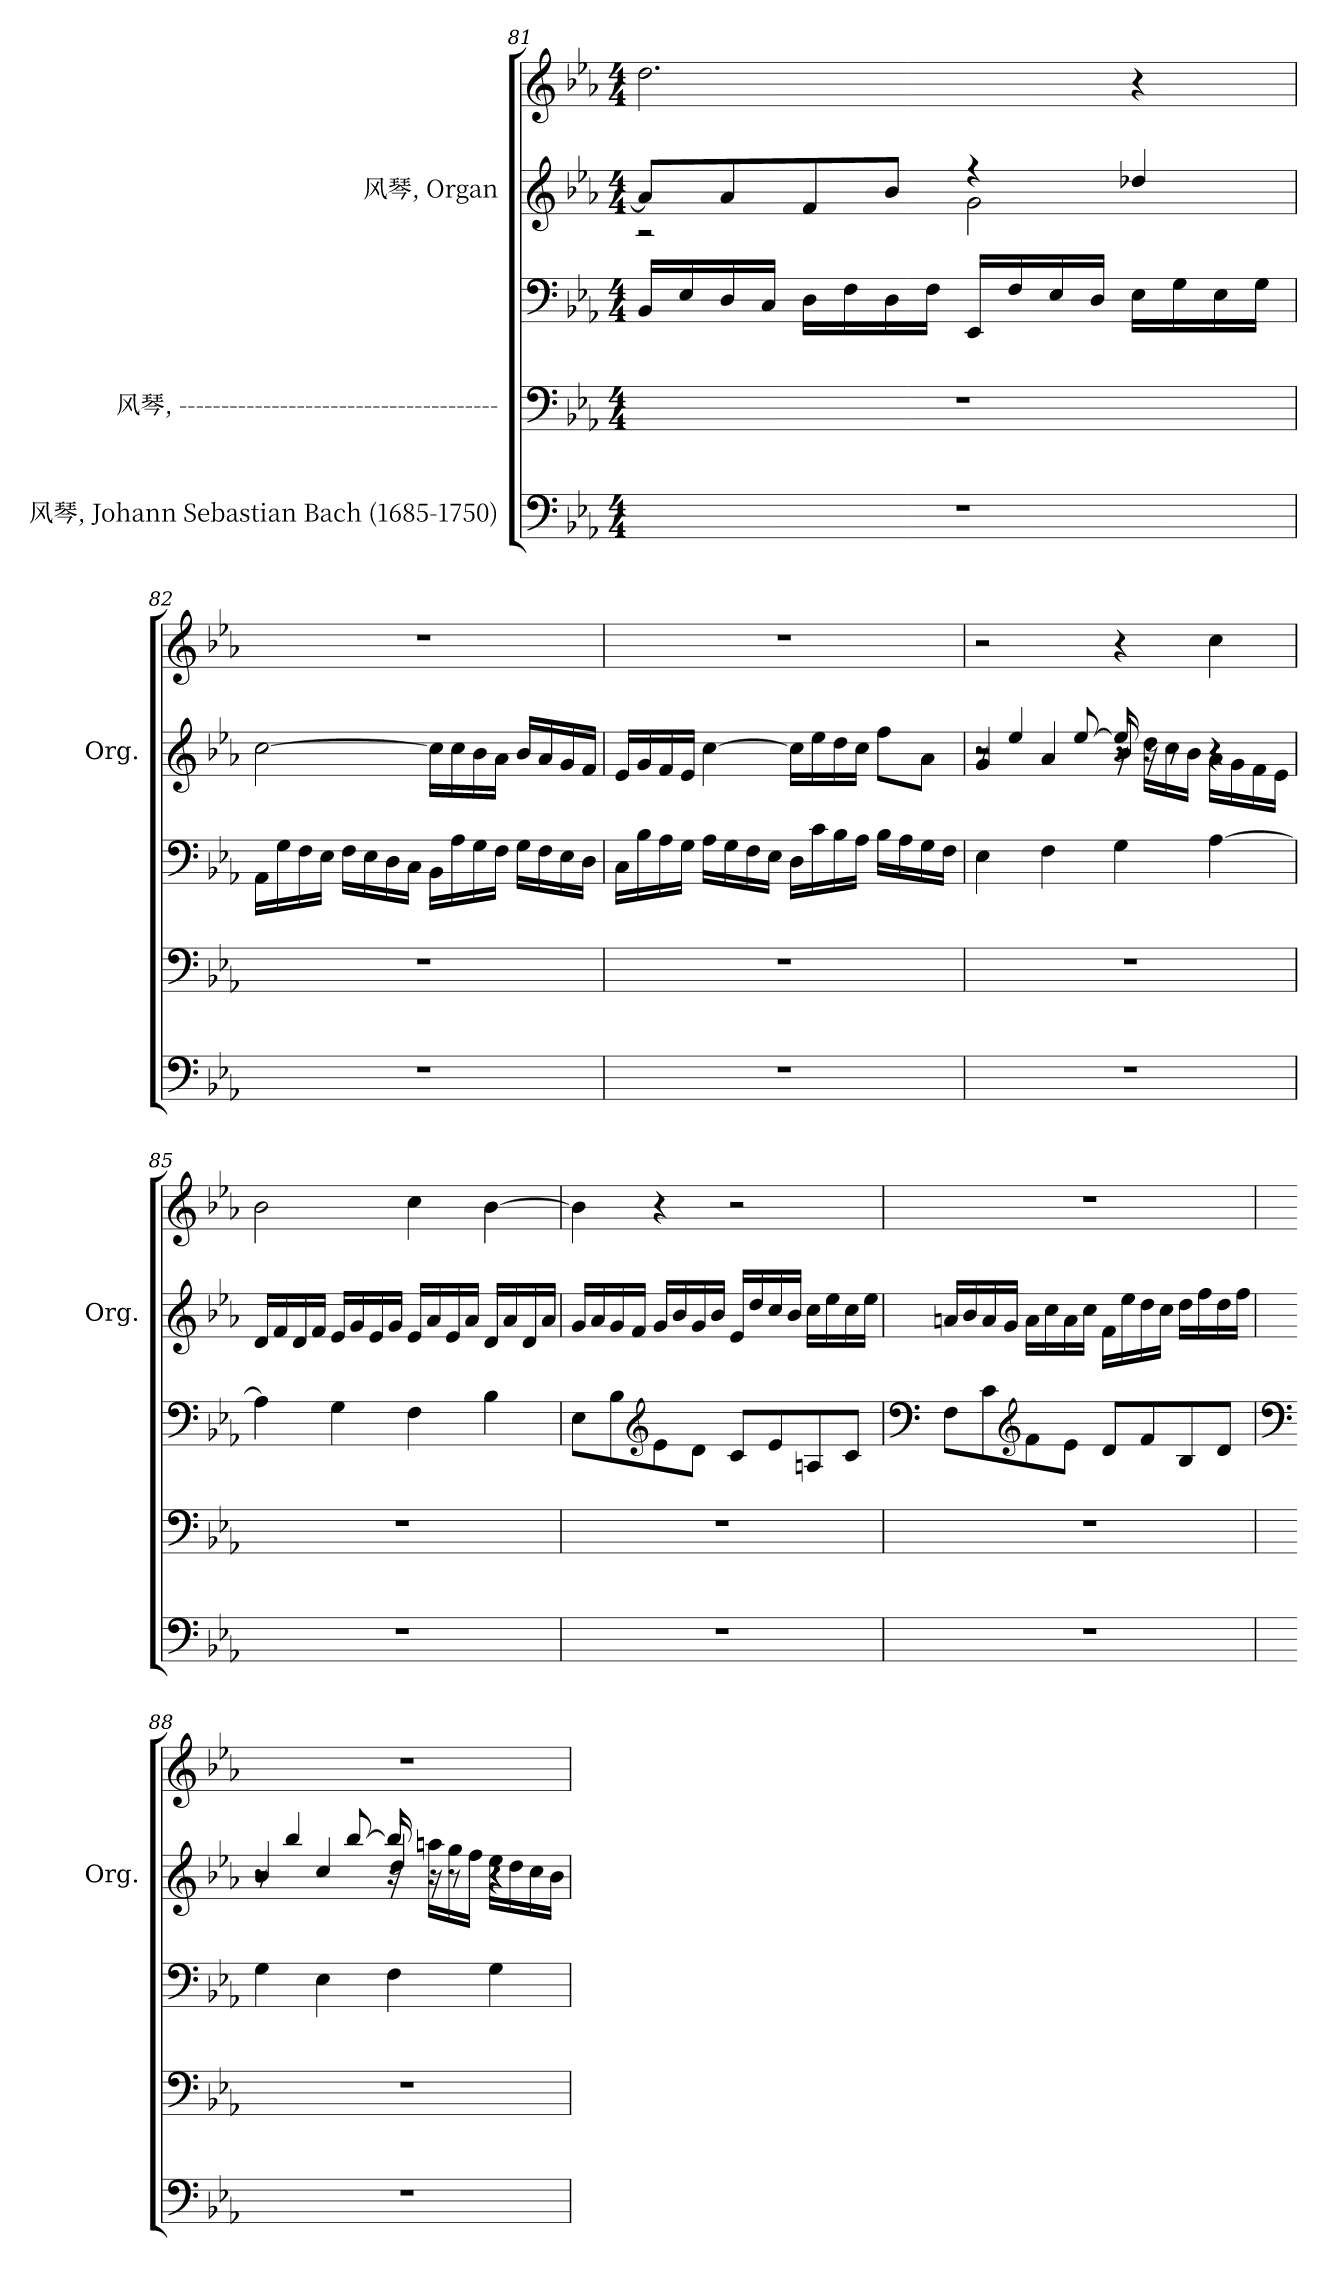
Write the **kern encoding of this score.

**kern	**kern	**kern	**kern	**kern
*part3	*part2	*part2	*part1	*part1
*staff5	*staff4	*staff3	*staff2	*staff1
*I"风琴, Johann Sebastian Bach   (1685-1750)	*I"风琴, --------------------------------------	*	*I"风琴, Organ	*
*	*	*	*I'Org.	*
*clefF4	*clefF4	*clefF4	*clefG2	*clefG2
*k[b-e-a-]	*k[b-e-a-]	*k[b-e-a-]	*k[b-e-a-]	*k[b-e-a-]
*M4/4	*M4/4	*M4/4	*M4/4	*M4/4
=81	=81	=81	=81	=81
*	*	*	*^	*
1r	1r	16BB-/LL	8a-/L]	2r	2.dd\
.	.	16E-/	.	.	.
.	.	16D/	8a-/	.	.
.	.	16C/JJ	.	.	.
.	.	16D\LL	8f/	.	.
.	.	16F\	.	.	.
.	.	16D\	8b-/J	.	.
.	.	16F\JJ	.	.	.
.	.	16EE-/LL	4r	2g\	.
.	.	16F/	.	.	.
.	.	16E-/	.	.	.
.	.	16D/JJ	.	.	.
.	.	16E-\LL	4dd-X/	.	4r
.	.	16G\	.	.	.
.	.	16E-\	.	.	.
.	.	16G\JJ	.	.	.
*	*	*	*v	*v	*
!!LO:PB:g=z
=82	=82	=82	=82	=82
1r	1r	16AA-\LL	[2cc\	1r
.	.	16G\	.	.
.	.	16F\	.	.
.	.	16E-\JJ	.	.
.	.	16F\LL	.	.
.	.	16E-\	.	.
.	.	16D\	.	.
.	.	16C\JJ	.	.
.	.	16BB-\LL	16cc\LL]	.
.	.	16A-\	16cc\	.
.	.	16G\	16b-\	.
.	.	16F\JJ	16a-\JJ	.
.	.	16G\LL	16b-/LL	.
.	.	16F\	16a-/	.
.	.	16E-\	16g/	.
.	.	16D\JJ	16f/JJ	.
=83	=83	=83	=83	=83
1r	1r	16C\LL	16e-/LL	1r
.	.	16B-\	16g/	.
.	.	16A-\	16f/	.
.	.	16G\JJ	16e-/JJ	.
.	.	16A-\LL	[4cc\	.
.	.	16G\	.	.
.	.	16F\	.	.
.	.	16E-\JJ	.	.
.	.	16D\LL	16cc\LL]	.
.	.	16c\	16ee-\	.
.	.	16B-\	16dd\	.
.	.	16A-\JJ	16cc\JJ	.
.	.	16B-\LL	8ff\L	.
.	.	16A-\	.	.
.	.	16G\	8a-\J	.
.	.	16F\JJ	.	.
!!LO:LB:g=z
=84	=84	=84	=84	=84
*	*	*	*^	*
*	*	*	*	*^	*
1r	1r	4E-\	8r	2r	4g/	2r
.	.	.	4ee-/	.	.	.
.	.	4F\	.	.	4a-/	.
.	.	.	[8ee-/	.	.	.
.	.	4G\	16ee-/]	16r	4b-/	4r
.	.	.	16r	16dd\LL	.	.
.	.	.	8r	16cc\	.	.
.	.	.	.	16b-\JJ	.	.
.	.	[4A-\	4r	16a-\LL	4r	4cc\
.	.	.	.	16g\	.	.
.	.	.	.	16f\	.	.
.	.	.	.	16e-\JJ	.	.
*	*	*	*v	*v	*v	*
=85	=85	=85	=85	=85
1r	1r	4A-\]	16d/LL	2b-\
.	.	.	16f/	.
.	.	.	16d/	.
.	.	.	16f/JJ	.
.	.	4G\	16e-/LL	.
.	.	.	16g/	.
.	.	.	16e-/	.
.	.	.	16g/JJ	.
.	.	4F\	16e-/LL	4cc\
.	.	.	16a-/	.
.	.	.	16e-/	.
.	.	.	16a-/JJ	.
.	.	4B-\	16d/LL	[4b-\
.	.	.	16a-/	.
.	.	.	16d/	.
.	.	.	16a-/JJ	.
!!LO:PB:g=z
=86	=86	=86	=86	=86
1r	1r	8E-\L	16g/LL	4b-\]
.	.	.	16a-/	.
.	.	8B-\	16g/	.
.	.	.	16f/JJ	.
*	*	*clefG2	*	*
.	.	8e-\	16g/LL	4r
.	.	.	16b-/	.
.	.	8d\J	16g/	.
.	.	.	16b-/JJ	.
.	.	8c/L	16e-/LL	2r
.	.	.	16dd/	.
.	.	8e-/	16cc/	.
.	.	.	16b-/JJ	.
.	.	8An/	16cc\LL	.
.	.	.	16ee-\	.
.	.	8c/J	16cc\	.
.	.	.	16ee-\JJ	.
=87	=87	=87	=87	=87
*	*	*clefF4	*	*
1r	1r	8F\L	16an/LL	1r
.	.	.	16b-/	.
.	.	8c\	16a/	.
.	.	.	16g/JJ	.
*	*	*clefG2	*	*
.	.	8f\	16a\LL	.
.	.	.	16cc\	.
.	.	8e-\J	16a\	.
.	.	.	16cc\JJ	.
.	.	8d/L	16f\LL	.
.	.	.	16ee-\	.
.	.	8f/	16dd\	.
.	.	.	16cc\JJ	.
.	.	8B-/	16dd\LL	.
.	.	.	16ff\	.
.	.	8d/J	16dd\	.
.	.	.	16ff\JJ	.
!!LO:LB:g=z
=88	=88	=88	=88	=88
*	*	*clefF4	*	*
*	*	*	*^	*
*	*	*	*	*^	*
1r	1r	4G\	8r	2r	4b-/	1r
.	.	.	4bb-/	.	.	.
.	.	4E-\	.	.	4cc/	.
.	.	.	[8bb-/	.	.	.
.	.	4F\	16bb-/]	16r	4dd/	.
.	.	.	16r	16aan\LL	.	.
.	.	.	8r	16gg\	.	.
.	.	.	.	16ff\JJ	.	.
.	.	4G\	4r	16ee-\LL	4r	.
.	.	.	.	16dd\	.	.
.	.	.	.	16cc\	.	.
.	.	.	.	16b-\JJ	.	.
*	*	*	*v	*v	*v	*
=	=	=	=	=
*-	*-	*-	*-	*-
